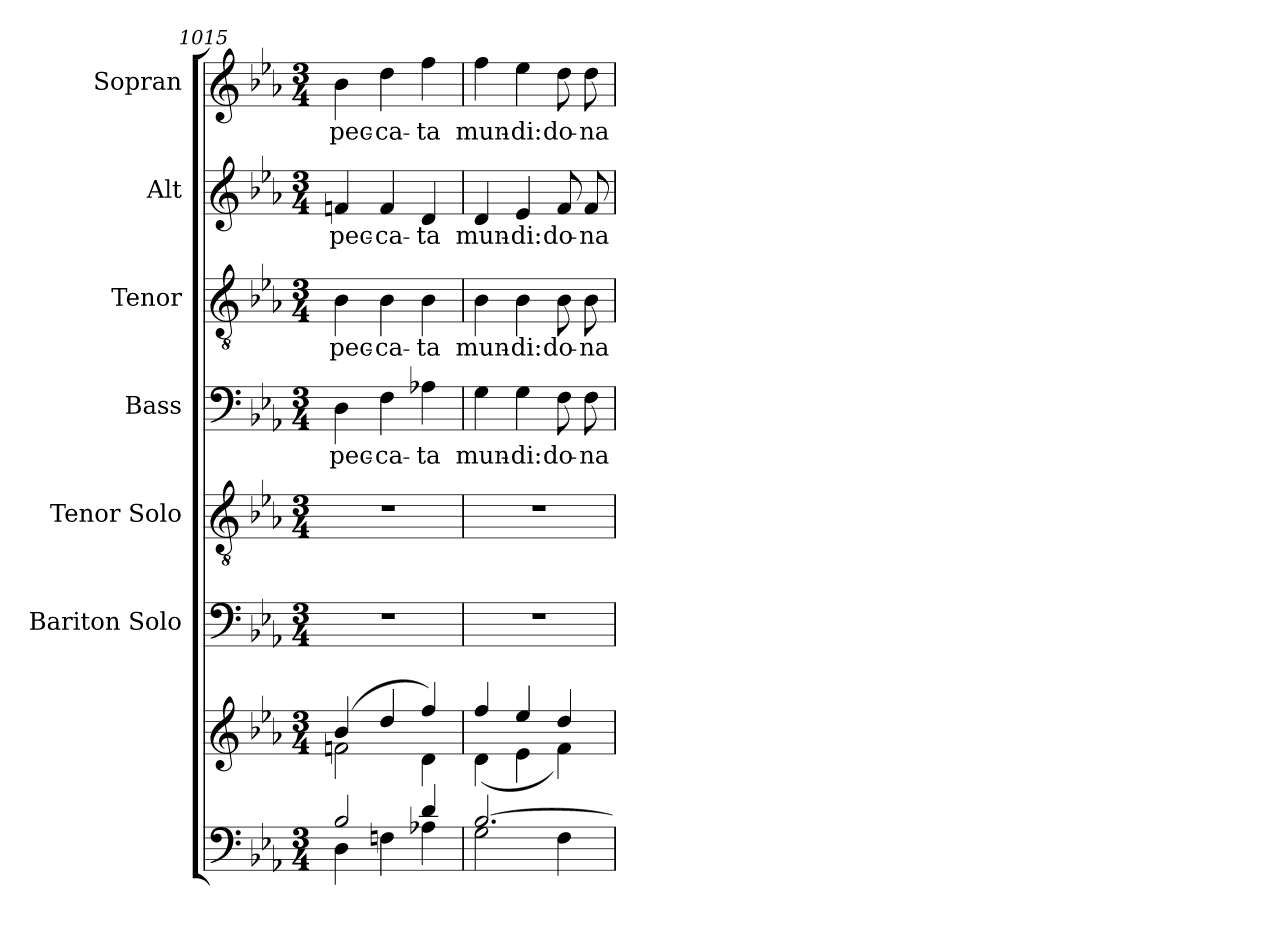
**kern	**kern	**kern	**kern	**kern	**text	**kern	**text	**kern	**text	**kern	**text
*part7	*part7	*part6	*part5	*part4	*part4	*part3	*part3	*part2	*part2	*part1	*part1
*staff8	*staff7	*staff6	*staff5	*staff4	*staff4	*staff3	*staff3	*staff2	*staff2	*staff1	*staff1
*	*	*I"Bariton Solo	*I"Tenor Solo	*I"Bass	*	*I"Tenor	*	*I"Alt	*	*I"Sopran	*
*	*	*	*	*I'B.	*	*I'T.	*	*I'A.	*	*I'S.	*
!!LO:LB:g=z
*clefF4	*clefG2	*clefF4	*clefGv2	*clefF4	*	*clefGv2	*	*clefG2	*	*clefG2	*
*k[b-e-a-]	*k[b-e-a-]	*k[b-e-a-]	*k[b-e-a-]	*k[b-e-a-]	*	*k[b-e-a-]	*	*k[b-e-a-]	*	*k[b-e-a-]	*
*E-:	*E-:	*E-:	*E-:	*E-:	*	*E-:	*	*E-:	*	*E-:	*
*M3/4	*M3/4	*M3/4	*M3/4	*M3/4	*	*M3/4	*	*M3/4	*	*M3/4	*
=1015	=1015	=1015	=1015	=1015	=1015	=1015	=1015	=1015	=1015	=1015	=1015
*^	*^	*	*	*	*	*	*	*	*	*	*
!	!	!	!	!	!	!	!LO:LY:b	!	!LO:LY:b	!	!LO:LY:b	!	!LO:LY:b
2B-/	4D\	(4b-/	2fn\	2.r	2.r	4D\	pec-	4B-\	pec-	4fn/	pec-	4b-\	pec-
!	!	!	!	!	!	!	!LO:LY:b	!	!LO:LY:b	!	!LO:LY:b	!	!LO:LY:b
.	4Fn\	4dd/	.	.	.	4F\	-ca-	4B-\	-ca-	4f/	-ca-	4dd\	-ca-
!	!	!	!	!	!	!	!LO:LY:b	!	!LO:LY:b	!	!LO:LY:b	!	!LO:LY:b
4d/	4A-X\	4ff/)	4d\	.	.	4A-X\	-ta	4B-\	-ta	4d/	-ta	4ff\	-ta
=1016	=1016	=1016	=1016	=1016	=1016	=1016	=1016	=1016	=1016	=1016	=1016	=1016	=1016
!	!	!	!	!	!	!	!LO:LY:b	!	!LO:LY:b	!	!LO:LY:b	!	!LO:LY:b
[>2.B-/	2G\	4ff/	(<4d\	2.r	2.r	4G\	mun-	4B-\	mun-	4d/	mun-	4ff\	mun-
!	!	!	!	!	!	!	!LO:LY:b	!	!LO:LY:b	!	!LO:LY:b	!	!LO:LY:b
.	.	4ee-/	4e-\	.	.	4G\	-di:	4B-\	-di:	4e-/	-di:	4ee-\	-di:
!	!	!	!	!	!	!	!LO:LY:b	!	!LO:LY:b	!	!LO:LY:b	!	!LO:LY:b
.	4F\	4dd/	4f\)	.	.	8F\	do-	8B-\	do-	8f/	do-	8dd\	do-
!	!	!	!	!	!	!	!LO:LY:b	!	!LO:LY:b	!	!LO:LY:b	!	!LO:LY:b
.	.	.	.	.	.	8F\	-na	8B-\	-na	8f/	-na	8dd\	-na
*v	*v	*	*	*	*	*	*	*	*	*	*	*	*
*	*v	*v	*	*	*	*	*	*	*	*	*	*
=	=	=	=	=	=	=	=	=	=	=	=
*-	*-	*-	*-	*-	*-	*-	*-	*-	*-	*-	*-
